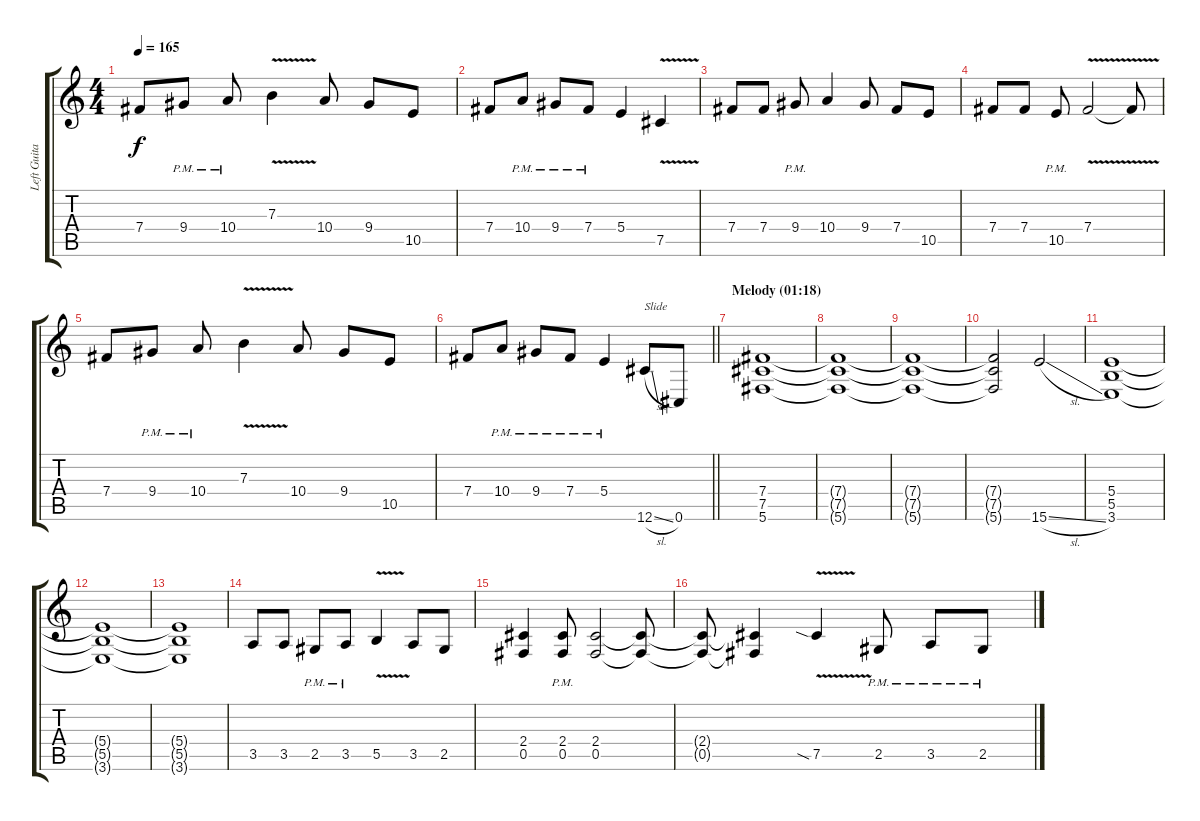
\track ("Left Guitar" "Left Guita") {instrument distortionguitar}
\staff {score tabs}
\tuning (Db4 Ab3 E3 B2 Gb2 Db2) {hide}
\ts (4 4)
\tempo 165
\clef g2
\ks c
7.4.8{dy f} 9.4{pm}.8 10.4{pm}.8 7.3{v}.4 10.4.8 9.4.8 10.5.8 |
7.4.8 10.4{pm}.8 9.4{pm}.8 7.4{pm}.8 5.4.4 7.5{v}.4 |
7.4.8 7.4.8 9.4{pm}.8 10.4.4 9.4.8 7.4.8 10.5.8 |
7.4.8 7.4.8 10.5{pm}.8 7.4{v}.2 7.4{t}.8 |
7.4.8 9.4{pm}.8 10.4{pm}.8 7.3{v}.4 10.4.8 9.4.8 10.5.8 |
\barLineRight lightlight
7.4.8 10.4{pm}.8 9.4{pm}.8 7.4{pm}.8 5.4{pm}.4 12.6{sl}.8{txt "Slide"} 0.6.8 |
\section ("" "Melody (01:18)")
(7.4 7.5 5.6).1 |
(7.4{t} 7.5{t} 5.6{t}).1 |
(7.4{t} 7.5{t} 5.6{t}).1 |
(7.4{t} 7.5{t} 5.6{t}).2 15.6{sl}.2 |
(5.4 5.5 3.6).1 |
(5.4{t} 5.5{t} 3.6{t}).1 |
(5.4{t} 5.5{t} 3.6{t}).1 |
3.5.8 3.5.8 2.5{pm}.8 3.5{pm}.8 5.5{v}.4 3.5.8 2.5.8 |
(2.4 0.5).4 (2.4{pm} 0.5{pm}).8 (2.4 0.5).2 (2.4{t} 0.5{t}).8 |
(2.4{t} 0.5{t}).8 (2.4{t} 0.5{t}).4 7.5{v sia}.4 2.5{pm}.8 3.5{pm}.8 2.5{pm}.8
